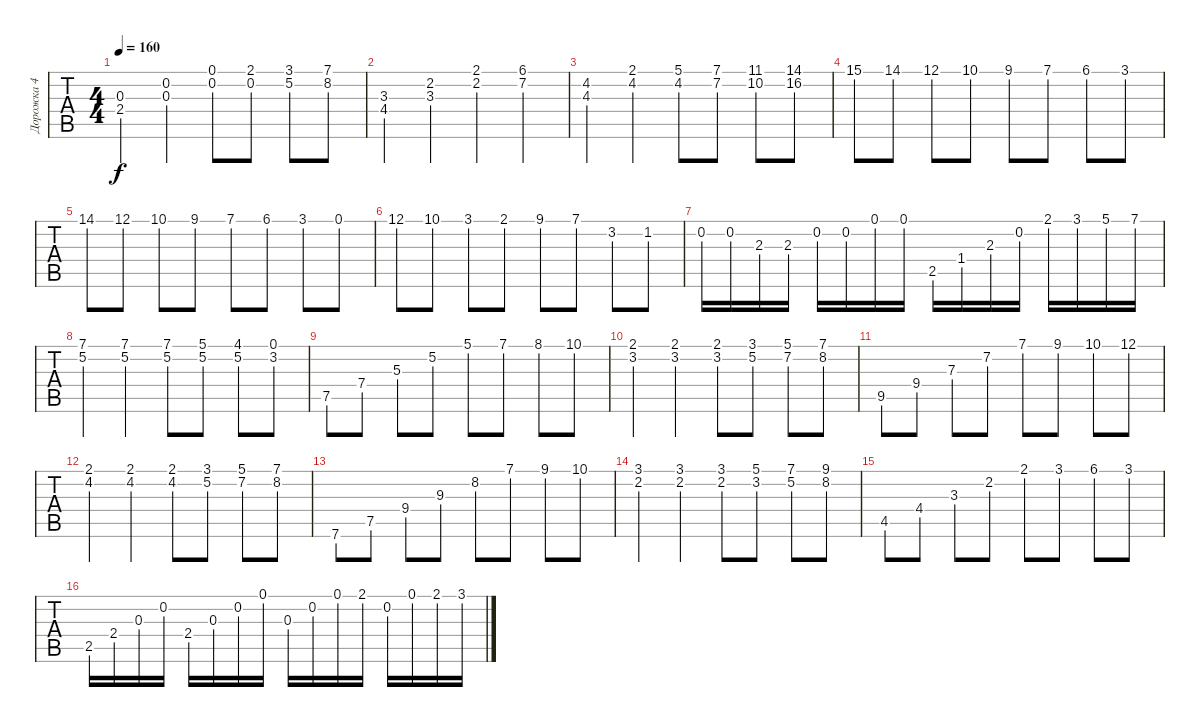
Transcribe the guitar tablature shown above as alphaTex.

\track ("Дорожка 4" "Дорожка 4") {instrument acousticguitarsteel}
\staff {tabs}
\tuning (E4 B3 G3 D3 A2 E2) {hide}
\ts (4 4)
\tempo 160
\clef g2
\ks c
(0.3 2.4).4{dy f} (0.2 0.3).4 (0.1 0.2).8 (2.1 0.2).8 (3.1 5.2).8 (7.1 8.2).8 |
(3.3 4.4).4 (2.2 3.3).4 (2.1 2.2).4 (6.1 7.2).4 |
(4.2 4.3).4 (2.1 4.2).4 (5.1 4.2).8 (7.1 7.2).8 (11.1 10.2).8 (14.1 16.2).8 |
15.1.8 14.1.8 12.1.8 10.1.8 9.1.8 7.1.8 6.1.8 3.1.8 |
14.1.8 12.1.8 10.1.8 9.1.8 7.1.8 6.1.8 3.1.8 0.1.8 |
12.1.8 10.1.8 3.1.8 2.1.8 9.1.8 7.1.8 3.2.8 1.2.8 |
0.2.16 0.2.16 2.3.16 2.3.16 0.2.16 0.2.16 0.1.16 0.1.16 2.5.16 1.4.16 2.3.16 0.2.16 2.1.16 3.1.16 5.1.16 7.1.16 |
(7.1 5.2).4 (7.1 5.2).4 (7.1 5.2).8 (5.1 5.2).8 (4.1 5.2).8 (0.1 3.2).8 |
7.5.8 7.4.8 5.3.8 5.2.8 5.1.8 7.1.8 8.1.8 10.1.8 |
(2.1 3.2).4 (2.1 3.2).4 (2.1 3.2).8 (3.1 5.2).8 (5.1 7.2).8 (7.1 8.2).8 |
9.5.8 9.4.8 7.3.8 7.2.8 7.1.8 9.1.8 10.1.8 12.1.8 |
(2.1 4.2).4 (2.1 4.2).4 (2.1 4.2).8 (3.1 5.2).8 (5.1 7.2).8 (7.1 8.2).8 |
7.6.8 7.5.8 9.4.8 9.3.8 8.2.8 7.1.8 9.1.8 10.1.8 |
(3.1 2.2).4 (3.1 2.2).4 (3.1 2.2).8 (5.1 3.2).8 (7.1 5.2).8 (9.1 8.2).8 |
4.5.8{instrument tremolostrings} 4.4.8 3.3.8 2.2.8 2.1.8 3.1.8 6.1.8 3.1.8 |
2.5.16 2.4.16 0.3.16 0.2.16 2.4.16 0.3.16 0.2.16 0.1.16 0.3.16 0.2.16 0.1.16 2.1.16 0.2.16 0.1.16 2.1.16 3.1.16
